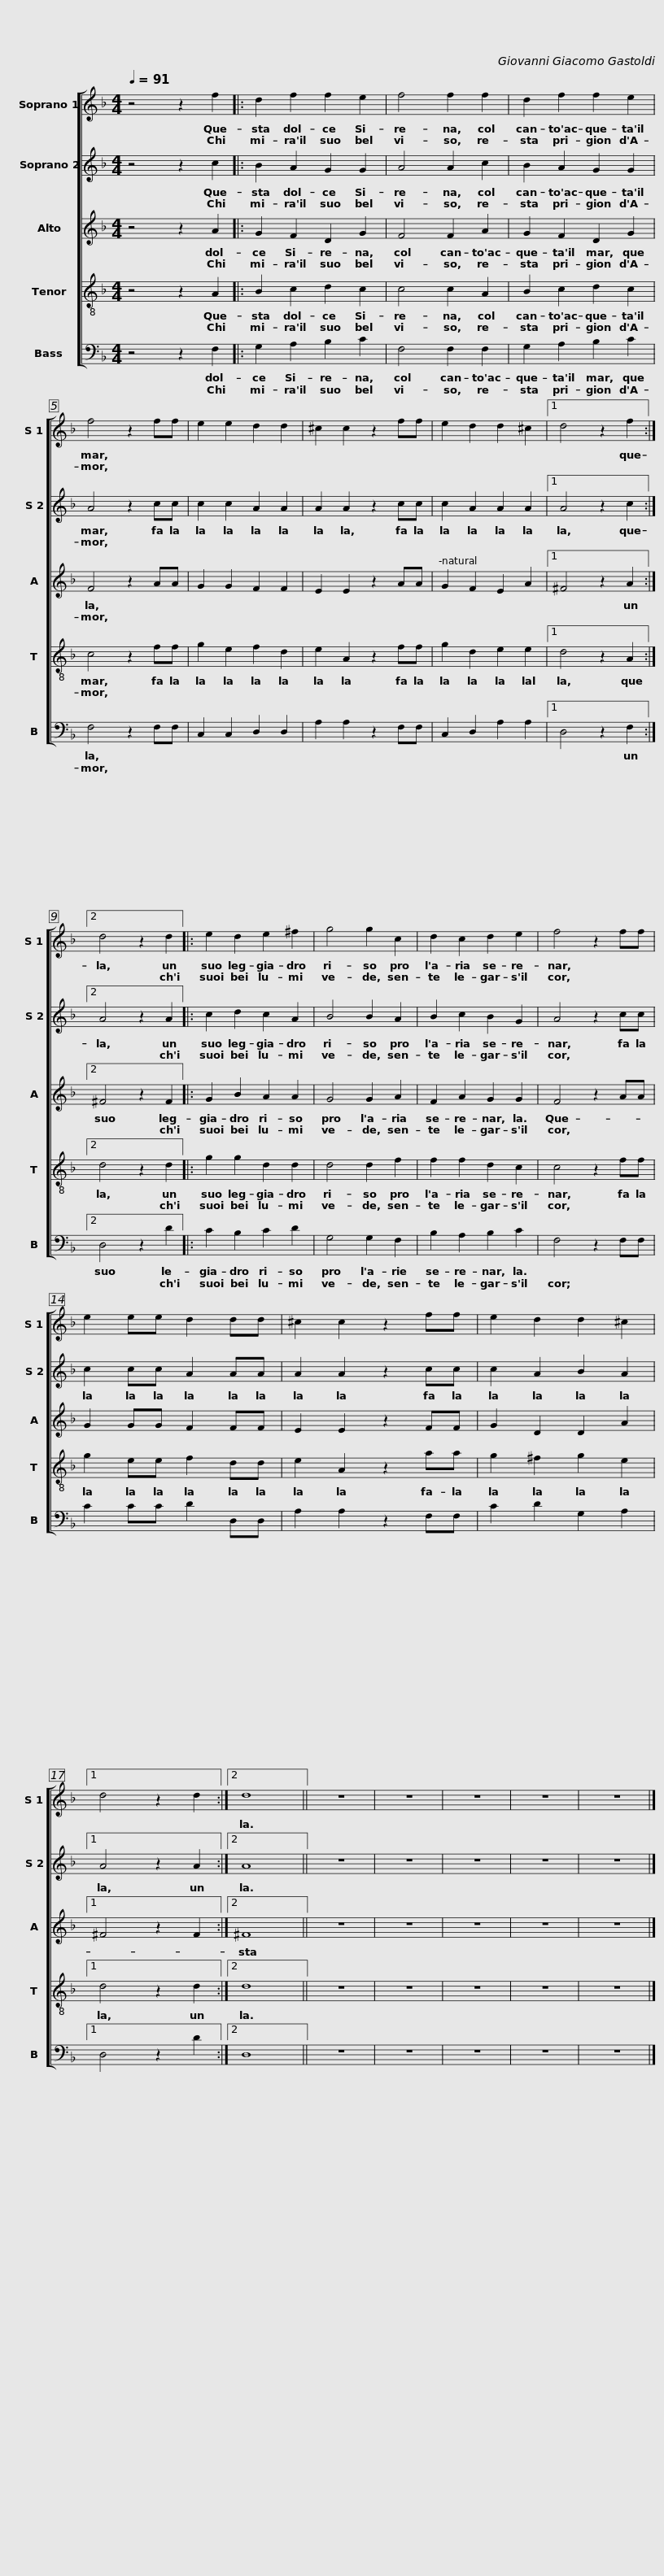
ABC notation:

X:1
%%score [ 1 2 3 4 5 ]
L:1/8
Q:1/4=91
M:4/4
I:linebreak $
K:F
V:1 treble
V:2 treble
V:3 treble
V:4 treble-8
V:5 bass
V:1
 z4 z2 f2 |: d2 f2 f2 e2 | f4 f2 f2 | d2 f2 f2 e2 | f4 z2 ff |$ %5
 e2 e2 d2 d2 | ^c2 c2 z2 ff | e2 d2 d2 ^c2 |1 d4 z2 f2 :|2 d4 z2 d2 |:$ %10
 e2 d2 e2 ^f2 | g4 g2 c2 | d2 c2 d2 e2 | f4 z2 ff | e2 ee d2 dd |$ %15
 ^c2 c2 z2 ff | e2 d2 d2 ^c2 |1 d4 z2 d2 :|2 d8 ||$ z8 | %20
 z8 | z8 | z8 | z8 |] %24
V:2
 z4 z2 c2 |: B2 A2 G2 G2 | A4 A2 c2 | B2 A2 G2 G2 | A4 z2 cc |$ %5
 c2 c2 A2 A2 | A2 A2 z2 cc | c2 A2 A2 A2 |1 A4 z2 c2 :|2 A4 z2 A2 |:$ %10
 c2 d2 c2 A2 | B4 B2 A2 | B2 c2 B2 G2 | A4 z2 cc | c2 cc A2 AA |$ %15
 A2 A2 z2 cc | c2 A2 B2 A2 |1 A4 z2 A2 :|2 A8 ||$ z8 | %20
 z8 | z8 | z8 | z8 |] %24
V:3
 z4 z2 A2 |: G2 F2 D2 G2 | F4 F2 A2 | G2 F2 D2 G2 | F4 z2 AA |$ %5
 G2 G2 F2 F2 | E2 E2 z2 AA | G2 F2 E2 A2 |1 ^F4 z2 A2 :|2 ^F4 z2 F2 |:$ %10
 G2 B2 A2 A2 | G4 G2 A2 | F2 A2 G2 G2 | F4 z2 AA | G2 GG F2 FF |$ %15
 E2 E2 z2 FF | G2 D2 D2 A2 |1 ^F4 z2 F2 :|2 ^F8 ||$ z8 | %20
 z8 | z8 | z8 | z8 |] %24
V:4
 z4 z2 A2 |: B2 c2 d2 c2 | c4 c2 A2 | B2 c2 d2 c2 | c4 z2 ff |$ %5
 g2 e2 f2 d2 | e2 A2 z2 ff | g2 d2 e2 e2 |1 d4 z2 A2 :|2 d4 z2 d2 |:$ %10
 g2 g2 d2 d2 | d4 d2 f2 | f2 f2 d2 c2 | c4 z2 ff | g2 ee f2 dd |$ %15
 e2 A2 z2 aa | g2 ^f2 g2 e2 |1 d4 z2 d2 :|2 d8 ||$ z8 | %20
 z8 | z8 | z8 | z8 |] %24
V:5
 z4 z2 F,2 |: G,2 A,2 B,2 C2 | F,4 F,2 F,2 | G,2 A,2 B,2 C2 | F,4 z2 F,F, |$ %5
 C,2 C,2 D,2 D,2 | A,2 A,2 z2 F,F, | C,2 D,2 A,2 A,2 |1 D,4 z2 F,2 :|2 D,4 z2 D2 |:$ %10
 C2 B,2 C2 D2 | G,4 G,2 F,2 | B,2 A,2 B,2 C2 | F,4 z2 F,F, | C2 CC D2 D,D, |$ %15
 A,2 A,2 z2 F,F, | C2 D2 G,2 A,2 |1 D,4 z2 D2 :|2 D,8 ||$ z8 | %20
 z8 | z8 | z8 | z8 |] %24
